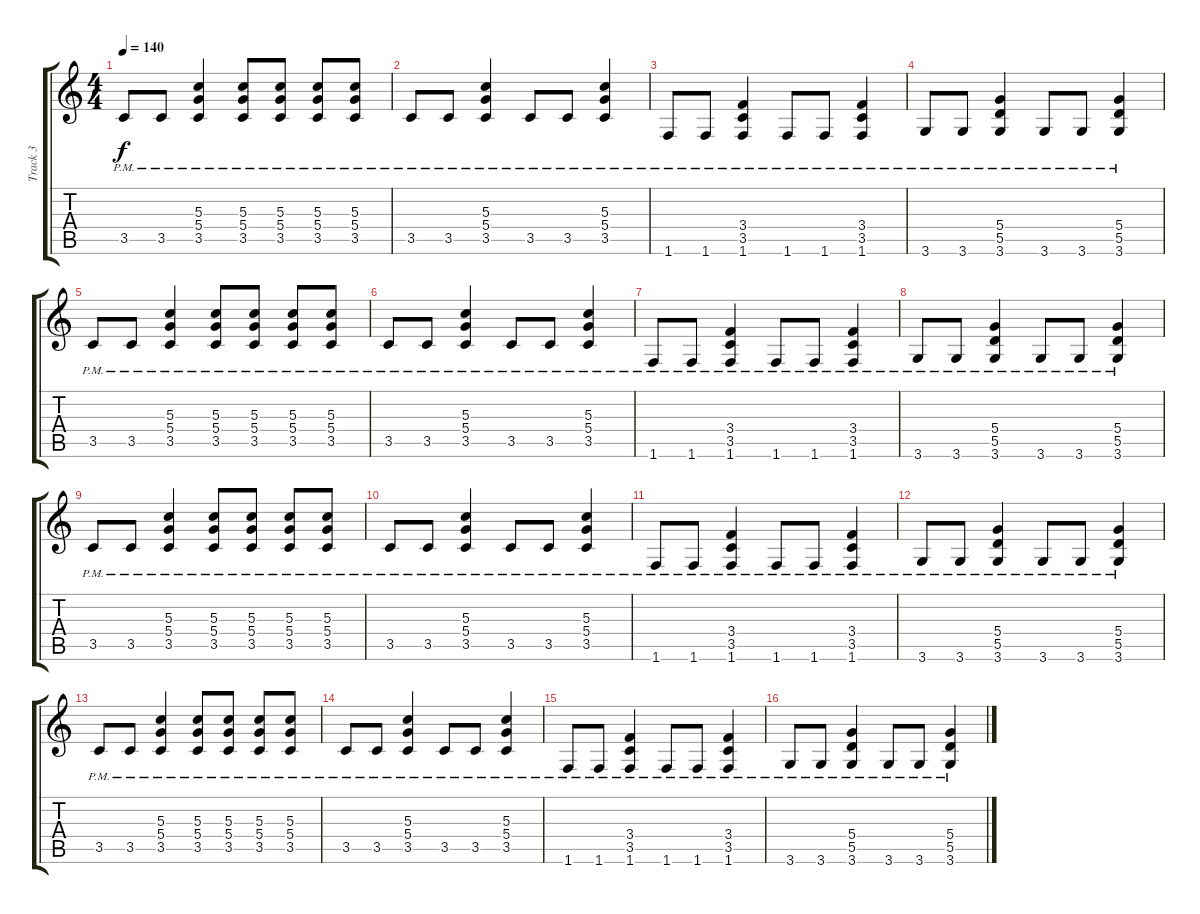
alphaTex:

\track ("Track 3" "Track 3") {instrument overdrivenguitar}
\staff {score tabs}
\tuning (E4 B3 G3 D3 A2 E2) {hide}
\ts (4 4)
\tempo 140
\clef g2
\ks c
3.5{pm}.8{dy f} 3.5{pm}.8 (5.3 5.4 3.5{pm}).4 (5.3 5.4 3.5{pm}).8 (5.3 5.4 3.5{pm}).8 (5.3 5.4 3.5{pm}).8 (5.3 5.4 3.5{pm}).8 |
3.5{pm}.8 3.5{pm}.8 (5.3 5.4 3.5{pm}).4 3.5{pm}.8 3.5{pm}.8 (5.3 5.4 3.5{pm}).4 |
1.6{pm}.8 1.6{pm}.8 (3.4 3.5 1.6{pm}).4 1.6{pm}.8 1.6{pm}.8 (3.4 3.5 1.6{pm}).4 |
3.6{pm}.8 3.6{pm}.8 (5.4 5.5 3.6{pm}).4 3.6{pm}.8 3.6{pm}.8 (5.4 5.5 3.6{pm}).4 |
3.5{pm}.8 3.5{pm}.8 (5.3 5.4 3.5{pm}).4 (5.3 5.4 3.5{pm}).8 (5.3 5.4 3.5{pm}).8 (5.3 5.4 3.5{pm}).8 (5.3 5.4 3.5{pm}).8 |
3.5{pm}.8 3.5{pm}.8 (5.3 5.4 3.5{pm}).4 3.5{pm}.8 3.5{pm}.8 (5.3 5.4 3.5{pm}).4 |
1.6{pm}.8 1.6{pm}.8 (3.4 3.5 1.6{pm}).4 1.6{pm}.8 1.6{pm}.8 (3.4 3.5 1.6{pm}).4 |
3.6{pm}.8 3.6{pm}.8 (5.4 5.5 3.6{pm}).4 3.6{pm}.8 3.6{pm}.8 (5.4 5.5 3.6{pm}).4 |
3.5{pm}.8 3.5{pm}.8 (5.3 5.4 3.5{pm}).4 (5.3 5.4 3.5{pm}).8 (5.3 5.4 3.5{pm}).8 (5.3 5.4 3.5{pm}).8 (5.3 5.4 3.5{pm}).8 |
3.5{pm}.8 3.5{pm}.8 (5.3 5.4 3.5{pm}).4 3.5{pm}.8 3.5{pm}.8 (5.3 5.4 3.5{pm}).4 |
1.6{pm}.8 1.6{pm}.8 (3.4 3.5 1.6{pm}).4 1.6{pm}.8 1.6{pm}.8 (3.4 3.5 1.6{pm}).4 |
3.6{pm}.8 3.6{pm}.8 (5.4 5.5 3.6{pm}).4 3.6{pm}.8 3.6{pm}.8 (5.4 5.5 3.6{pm}).4 |
3.5{pm}.8 3.5{pm}.8 (5.3 5.4 3.5{pm}).4 (5.3 5.4 3.5{pm}).8 (5.3 5.4 3.5{pm}).8 (5.3 5.4 3.5{pm}).8 (5.3 5.4 3.5{pm}).8 |
3.5{pm}.8 3.5{pm}.8 (5.3 5.4 3.5{pm}).4 3.5{pm}.8 3.5{pm}.8 (5.3 5.4 3.5{pm}).4 |
1.6{pm}.8 1.6{pm}.8 (3.4 3.5 1.6{pm}).4 1.6{pm}.8 1.6{pm}.8 (3.4 3.5 1.6{pm}).4 |
3.6{pm}.8 3.6{pm}.8 (5.4 5.5 3.6{pm}).4 3.6{pm}.8 3.6{pm}.8 (5.4 5.5 3.6{pm}).4
